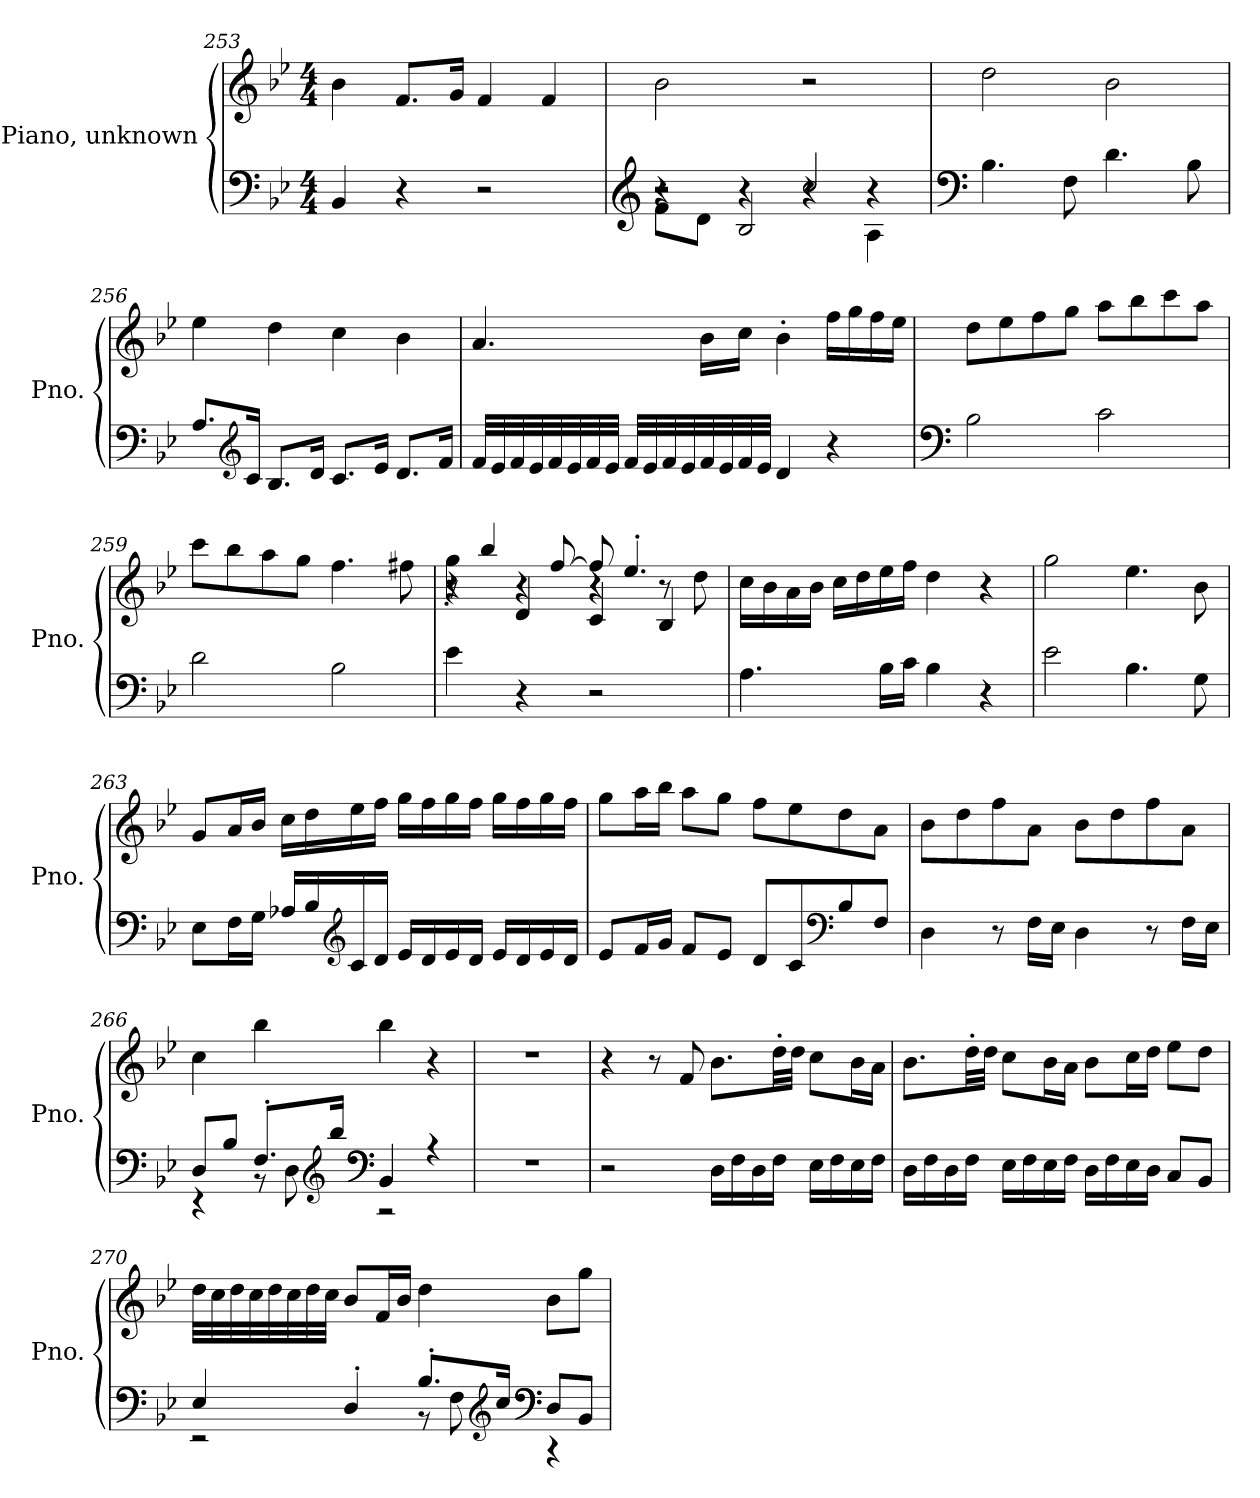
**kern	**kern
*part1	*part1
*staff2	*staff1
*I"Piano, unknown	*
*I'Pno.	*
*clefF4	*clefG2
*k[b-e-]	*k[b-e-]
*M4/4	*M4/4
=253	=253
4BB-/	4b-\
4r	8.f/L
.	16g/Jk
2r	4f/
.	4f/
=254	=254
*clefG2	*
*^	*
*	*^	*
2r	8f\L	4r	2b-\
.	8d\J	.	.
.	4r	2B-/	.
2cc/	4r	.	2r
.	4A\	4r	.
*v	*v	*v	*
!!LO:LB:g=z
=255	=255
*clefF4	*
4.B-\	2dd\
8F\	.
4.d\	2b-\
8B-\	.
=256	=256
8.A/L	4ee-\
*clefG2	*
16c/Jk	.
8.B-/L	4dd\
16d/Jk	.
8.c/L	4cc\
16e-/Jk	.
8.d/L	4b-\
16f/Jk	.
=257	=257
32f/LLL	4.a/
32e-/	.
32f/	.
32e-/	.
32f/	.
32e-/	.
32f/	.
32e-/JJJ	.
32f/LLL	.
32e-/	.
32f/	.
32e-/	.
32f/	16b-\LL
32e-/	.
32f/	16cc\JJ
32e-/JJJ	.
4d/	4b-'\
4r	16ff\LL
.	16gg\
.	16ff\
.	16ee-\JJ
!!LO:LB:g=z
=258	=258
*clefF4	*
2B-\	8dd\L
.	8ee-\
.	8ff\
.	8gg\J
2c\	8aa\L
.	8bb-\
.	8ccc\
.	8aa\J
=259	=259
2d\	8ccc\L
.	8bb-\
.	8aa\
.	8gg\J
2B-\	4.ff\
.	8ff#X\
=260	=260
*	*^
*	*	*^
4e-\	8r	4gg'\	4r
.	4bb-/	.	.
4r	.	4r	4d/
.	[8ff/	.	.
2r	8ff/]	4r	4c/
.	4.ee-'/	.	.
.	.	8r	4B-/
.	.	8dd\	.
*	*v	*v	*v
=261	=261
4.A\	16cc\LL
.	16b-\
.	16a\
.	16b-\JJ
.	16cc\LL
.	16dd\
16B-\LL	16ee-\
16c\JJ	16ff\JJ
4B-\	4dd\
4r	4r
=262	=262
2e-\	2gg\
4.B-\	4.ee-\
8G\	8b-\
!!LO:LB:g=z
=263	=263
8E-\L	8g/L
16F\L	16a/L
16G\JJ	16b-/JJ
16A-X/LL	16cc\LL
16B-/	16dd\
*clefG2	*
16c/	16ee-\
16d/JJ	16ff\JJ
16e-/LL	16gg\LL
16d/	16ff\
16e-/	16gg\
16d/JJ	16ff\JJ
16e-/LL	16gg\LL
16d/	16ff\
16e-/	16gg\
16d/JJ	16ff\JJ
=264	=264
8e-/L	8gg\L
16f/L	16aa\L
16g/JJ	16bb-\JJ
8f/L	8aa\L
8e-/J	8gg\J
8d/L	8ff\L
8c/	8ee-\
*clefF4	*
8B-/	8dd\
8F/J	8a\J
=265	=265
4D\	8b-\L
.	8dd\
8r	8ff\
16F\LL	8a\J
16E-\JJ	.
4D\	8b-\L
.	8dd\
8r	8ff\
16F\LL	8a\J
16E-\JJ	.
!!LO:LB:g=z
=266	=266
*^	*
8D/L	4r	4cc\
8B-/J	.	.
8.F'/L	8r	4bb-\
.	8D\	.
*clefG2	*	*
16bb-/Jk	.	.
*clefF4	*	*
4BB-/	2r	4bb-\
4r	.	4r
*v	*v	*
=267	=267
1r	1r
=268	=268
2r	4r
.	8r
.	8f/
16D\LL	8.b-\L
16F\	.
16D\	.
16F\JJ	32dd'\LL
.	32dd\JJJ
16E-\LL	8cc\L
16F\	.
16E-\	16b-\L
16F\JJ	16a\JJ
=269	=269
16D\LL	8.b-\L
16F\	.
16D\	.
16F\JJ	32dd'\LL
.	32dd\JJJ
16E-\LL	8cc\L
16F\	.
16E-\	16b-\L
16F\JJ	16a\JJ
16D\LL	8b-\L
16F\	.
16E-\	16cc\L
16D\JJ	16dd\JJ
8C/L	8ee-\L
8BB-/J	8dd\J
!!LO:PB:g=z
=270	=270
*^	*
4E-/	2r	32dd\LLL
.	.	32cc\
.	.	32dd\
.	.	32cc\
.	.	32dd\
.	.	32cc\
.	.	32dd\
.	.	32cc\JJJ
4D'/	.	8b-/L
.	.	16f/L
.	.	16b-/JJ
8.B-'/L	8r	4dd\
.	8F\	.
*clefG2	*	*
16cc/Jk	.	.
*clefF4	*	*
8D/L	4r	8b-\L
8BB-/J	.	8gg\J
*v	*v	*
=	=
*-	*-
